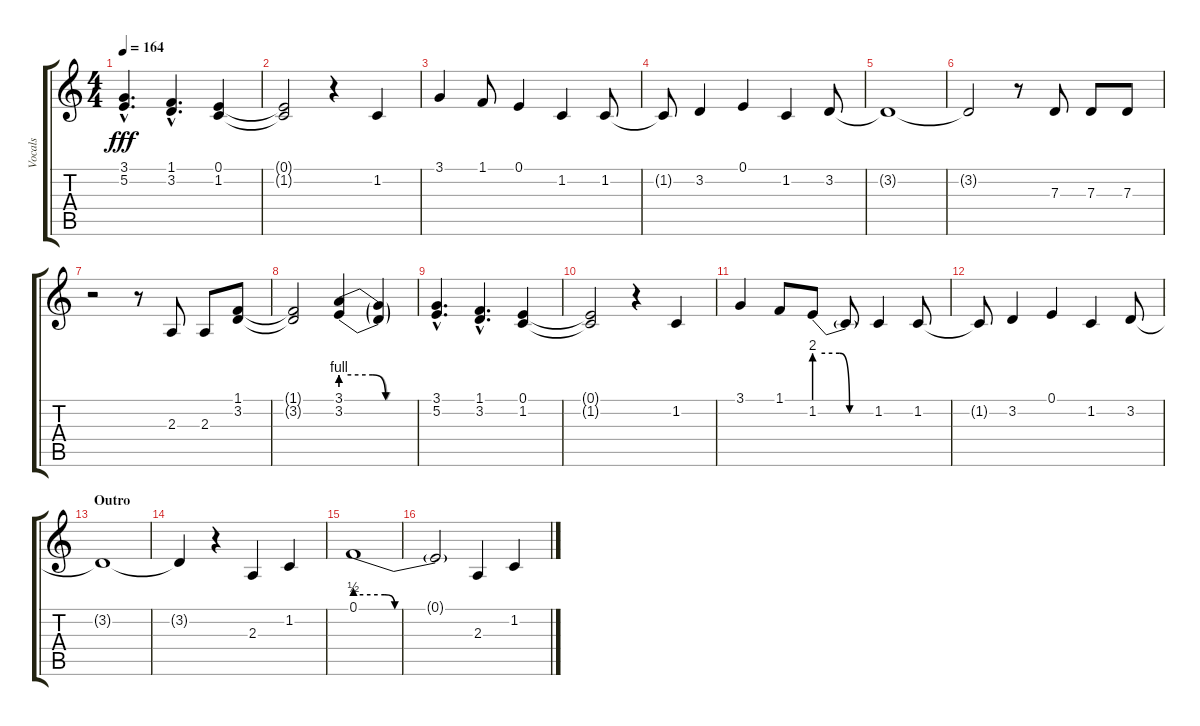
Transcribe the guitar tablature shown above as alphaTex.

\track ("Vocals" "Vocals") {instrument lead2sawtooth}
\staff {score tabs}
\tuning (E4 B3 G3 D3 A2 E2) {hide}
\ts (4 4)
\tempo 164
\clef g2
\ks c
(3.1{hac} 5.2{hac}).4{d dy fff} (1.1{hac} 3.2{hac}).4{d} (0.1 1.2).4 |
(0.1{t} 1.2{t}).2 r.4 1.2.4 |
3.1.4 1.1.8 0.1.4 1.2.4 1.2.8 |
1.2{t}.8 3.2.4 0.1.4 1.2.4 3.2.8 |
3.2{t}.1 |
3.2{t}.2 r.8 7.3.8 7.3.8 7.3.8 |
r.2 r.8 2.3.8 2.3.8 (1.1 3.2).8 |
(1.1{t} 3.2{t}).2 (3.1{be (custom 0 4 25 4 35 0 60 0)} 3.2{be (custom 0 4 25 4 36 0 60 0)}).4 (3.1{t} 3.2{t}).4 |
(3.1{hac} 5.2{hac}).4{d} (1.1{hac} 3.2{hac}).4{d} (0.1 1.2).4 |
(0.1{t} 1.2{t}).2 r.4 1.2.4 |
3.1.4 1.1.8 1.2{be (custom 0 8 25 8 35 0 60 0)}.8 1.2{t}.8 1.2.4 1.2.8 |
1.2{t}.8 3.2.4 0.1.4 1.2.4 3.2.8 |
\section ("" "Outro")
3.2{t}.1 |
3.2{t}.4 r.4 2.3.4 1.2.4 |
0.1{be (custom 0 2 15 2 20 0 60 0)}.1 |
0.1{t}.2 2.3.4 1.2.4
